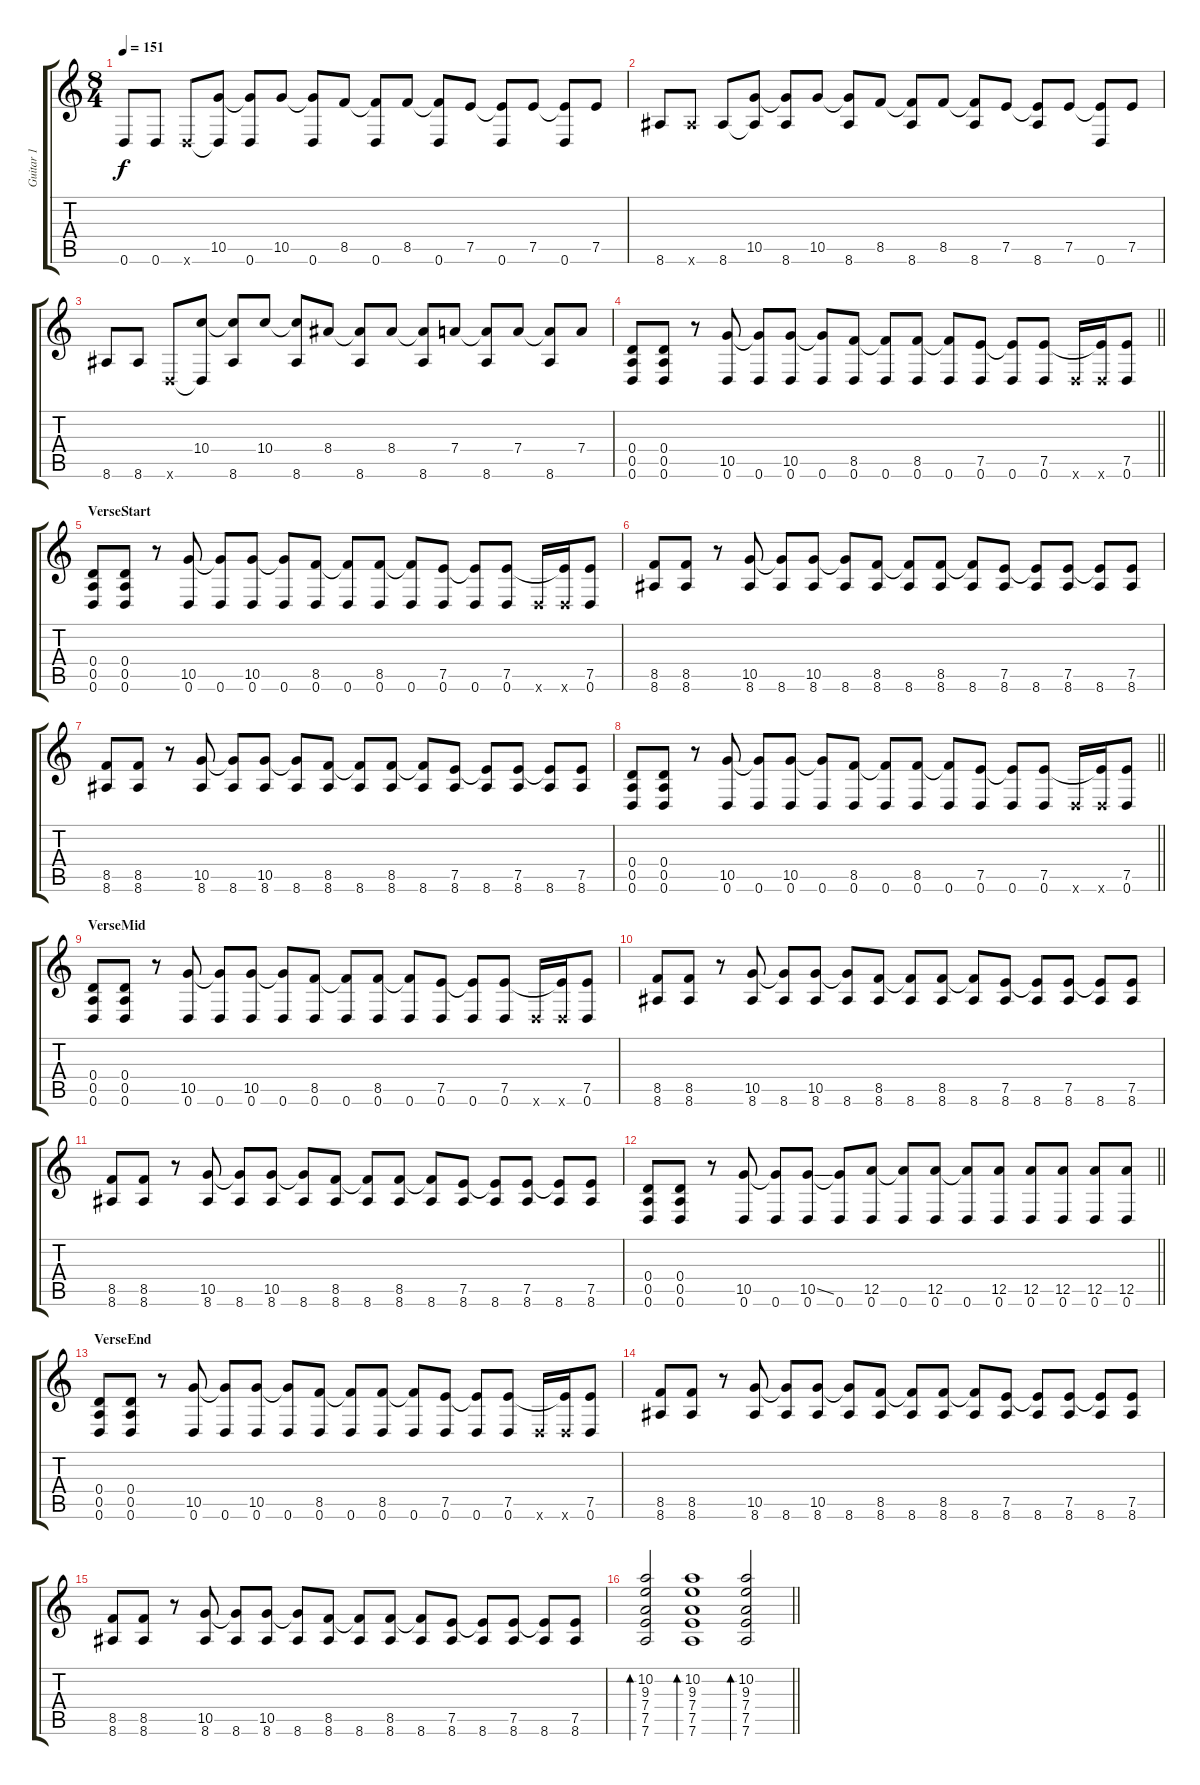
\track ("Guitar 1" "Guitar 1") {instrument electricguitarmuted}
\staff {score tabs}
\tuning (E4 B3 G3 D3 A2 D2) {hide}
\ts (8 4)
\tempo 151
\clef g2
\ks c
0.6.8{dy f instrument electricguitarmuted} 0.6.8 0.6{x}.8 (10.5 0.6{t}).8 (10.5{t} 0.6).8 10.5.8 (10.5{t} 0.6).8 8.5.8 (8.5{t} 0.6).8 8.5.8 (8.5{t} 0.6).8 7.5.8 (7.5{t} 0.6).8 7.5.8 (7.5{t} 0.6).8 7.5.8 |
8.6.8 8.6{x}.8 8.6.8 (10.5 8.6{t}).8 (10.5{t} 8.6).8 10.5.8 (10.5{t} 8.6).8 8.5.8 (8.5{t} 8.6).8 8.5.8 (8.5{t} 8.6).8 7.5.8 (7.5{t} 8.6).8 7.5.8 (7.5{t} 0.6).8 7.5.8 |
8.6.8 8.6.8 0.6{x}.8 (10.4 0.6{t}).8 (10.4{t} 8.6).8 10.4.8 (10.4{t} 8.6).8 8.4.8 (8.4{t} 8.6).8 8.4.8 (8.4{t} 8.6).8 7.4.8 (7.4{t} 8.6).8 7.4.8 (7.4{t} 8.6).8 7.4.8 |
\barLineRight lightlight
(0.4 0.5 0.6).8 (0.4 0.5 0.6).8 r.8 (10.5 0.6).8 (10.5{t} 0.6).8 (10.5 0.6).8 (10.5{t} 0.6).8 (8.5 0.6).8 (8.5{t} 0.6).8 (8.5 0.6).8 (8.5{t} 0.6).8 (7.5 0.6).8 (7.5{t} 0.6).8 (7.5 0.6).8 0.6{x}.16 (7.5{t} 0.6{x}).16 (7.5 0.6).8 |
\section ("" "VerseStart")
(0.4 0.5 0.6).8 (0.4 0.5 0.6).8 r.8 (10.5 0.6).8 (10.5{t} 0.6).8 (10.5 0.6).8 (10.5{t} 0.6).8 (8.5 0.6).8 (8.5{t} 0.6).8 (8.5 0.6).8 (8.5{t} 0.6).8 (7.5 0.6).8 (7.5{t} 0.6).8 (7.5 0.6).8 0.6{x}.16 (7.5{t} 0.6{x}).16 (7.5 0.6).8 |
(8.5 8.6).8 (8.5 8.6).8 r.8 (10.5 8.6).8 (10.5{t} 8.6).8 (10.5 8.6).8 (10.5{t} 8.6).8 (8.5 8.6).8 (8.5{t} 8.6).8 (8.5 8.6).8 (8.5{t} 8.6).8 (7.5 8.6).8 (7.5{t} 8.6).8 (7.5 8.6).8 (7.5{t} 8.6).8 (7.5 8.6).8 |
(8.5 8.6).8 (8.5 8.6).8 r.8 (10.5 8.6).8 (10.5{t} 8.6).8 (10.5 8.6).8 (10.5{t} 8.6).8 (8.5 8.6).8 (8.5{t} 8.6).8 (8.5 8.6).8 (8.5{t} 8.6).8 (7.5 8.6).8 (7.5{t} 8.6).8 (7.5 8.6).8 (7.5{t} 8.6).8 (7.5 8.6).8 |
\barLineRight lightlight
(0.4 0.5 0.6).8 (0.4 0.5 0.6).8 r.8 (10.5 0.6).8 (10.5{t} 0.6).8 (10.5 0.6).8 (10.5{t} 0.6).8 (8.5 0.6).8 (8.5{t} 0.6).8 (8.5 0.6).8 (8.5{t} 0.6).8 (7.5 0.6).8 (7.5{t} 0.6).8 (7.5 0.6).8 0.6{x}.16 (7.5{t} 0.6{x}).16 (7.5 0.6).8 |
\section ("" "VerseMid")
(0.4 0.5 0.6).8 (0.4 0.5 0.6).8 r.8 (10.5 0.6).8 (10.5{t} 0.6).8 (10.5 0.6).8 (10.5{t} 0.6).8 (8.5 0.6).8 (8.5{t} 0.6).8 (8.5 0.6).8 (8.5{t} 0.6).8 (7.5 0.6).8 (7.5{t} 0.6).8 (7.5 0.6).8 0.6{x}.16 (7.5{t} 0.6{x}).16 (7.5 0.6).8 |
(8.5 8.6).8 (8.5 8.6).8 r.8 (10.5 8.6).8 (10.5{t} 8.6).8 (10.5 8.6).8 (10.5{t} 8.6).8 (8.5 8.6).8 (8.5{t} 8.6).8 (8.5 8.6).8 (8.5{t} 8.6).8 (7.5 8.6).8 (7.5{t} 8.6).8 (7.5 8.6).8 (7.5{t} 8.6).8 (7.5 8.6).8 |
(8.5 8.6).8 (8.5 8.6).8 r.8 (10.5 8.6).8 (10.5{t} 8.6).8 (10.5 8.6).8 (10.5{t} 8.6).8 (8.5 8.6).8 (8.5{t} 8.6).8 (8.5 8.6).8 (8.5{t} 8.6).8 (7.5 8.6).8 (7.5{t} 8.6).8 (7.5 8.6).8 (7.5{t} 8.6).8 (7.5 8.6).8 |
\barLineRight lightlight
(0.4 0.5 0.6).8 (0.4 0.5 0.6).8 r.8 (10.5 0.6).8 (10.5{t} 0.6).8 (10.5{ss} 0.6).8 (10.5{t} 0.6).8 (12.5 0.6).8 (12.5{t} 0.6).8 (12.5 0.6).8 (12.5{t} 0.6).8 (12.5 0.6).8 (12.5 0.6).8 (12.5 0.6).8 (12.5 0.6).8 (12.5 0.6).8 |
\section ("" "VerseEnd")
(0.4 0.5 0.6).8 (0.4 0.5 0.6).8 r.8 (10.5 0.6).8 (10.5{t} 0.6).8 (10.5 0.6).8 (10.5{t} 0.6).8 (8.5 0.6).8 (8.5{t} 0.6).8 (8.5 0.6).8 (8.5{t} 0.6).8 (7.5 0.6).8 (7.5{t} 0.6).8 (7.5 0.6).8 0.6{x}.16 (7.5{t} 0.6{x}).16 (7.5 0.6).8 |
(8.5 8.6).8 (8.5 8.6).8 r.8 (10.5 8.6).8 (10.5{t} 8.6).8 (10.5 8.6).8 (10.5{t} 8.6).8 (8.5 8.6).8 (8.5{t} 8.6).8 (8.5 8.6).8 (8.5{t} 8.6).8 (7.5 8.6).8 (7.5{t} 8.6).8 (7.5 8.6).8 (7.5{t} 8.6).8 (7.5 8.6).8 |
(8.5 8.6).8 (8.5 8.6).8 r.8 (10.5 8.6).8 (10.5{t} 8.6).8 (10.5 8.6).8 (10.5{t} 8.6).8 (8.5 8.6).8 (8.5{t} 8.6).8 (8.5 8.6).8 (8.5{t} 8.6).8 (7.5 8.6).8 (7.5{t} 8.6).8 (7.5 8.6).8 (7.5{t} 8.6).8 (7.5 8.6).8 |
\barLineRight lightlight
(10.2 9.3 7.4 7.5 7.6).2{bd 60} (10.2 9.3 7.4 7.5 7.6).1{bd 60} (10.2 9.3 7.4 7.5 7.6).2{bd 60}
